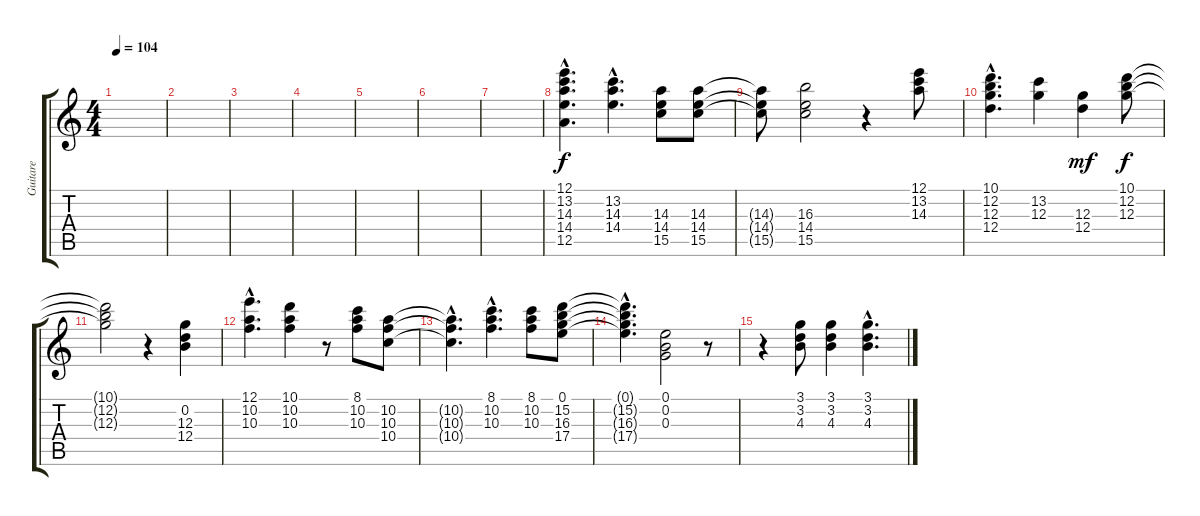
\track ("Guitare" "Guitare") {instrument overdrivenguitar}
\staff {score tabs}
\tuning (E4 B3 G3 D3 A2 E2) {hide}
\ts (4 4)
\tempo 104
\clef g2
\ks c
|
|
|
|
|
|
|
(12.1{hac} 13.2{hac} 14.3{hac} 14.4{hac} 12.5{hac}).4{d} (13.2{hac} 14.3{hac} 14.4{hac}).4{d} (14.3 14.4 15.5).8 (14.3 14.4 15.5).8 |
(14.3{t} 14.4{t} 15.5{t}).8 (16.3 14.4 15.5).2 r.4 (12.1 13.2 14.3).8 |
(10.1{hac} 12.2{hac} 12.3{hac} 12.4{hac}).4{d} (13.2 12.3).4 (12.3 12.4).4{dy mf} (10.1 12.2 12.3).8{dy f} |
(10.1{t} 12.2{t} 12.3{t}).2 r.4 (0.2 12.3 12.4).4 |
(12.1{hac} 10.2{hac} 10.3{hac}).4{d} (10.1 10.2 10.3).4 r.8 (8.1 10.2 10.3).8 (10.2 10.3 10.4).8 |
(10.2{hac t} 10.3{hac t} 10.4{hac t}).4{d} (8.1{hac} 10.2{hac} 10.3{hac}).4{d} (8.1 10.2 10.3).8 (0.1 15.2 16.3 17.4).8 |
(0.1{hac t} 15.2{hac t} 16.3{hac t} 17.4{hac t}).4{d} (0.1 0.2 0.3).2 r.8 |
r.4 (3.1 3.2 4.3).8 (3.1 3.2 4.3).4 (3.1{hac} 3.2{hac} 4.3{hac}).4{d}
